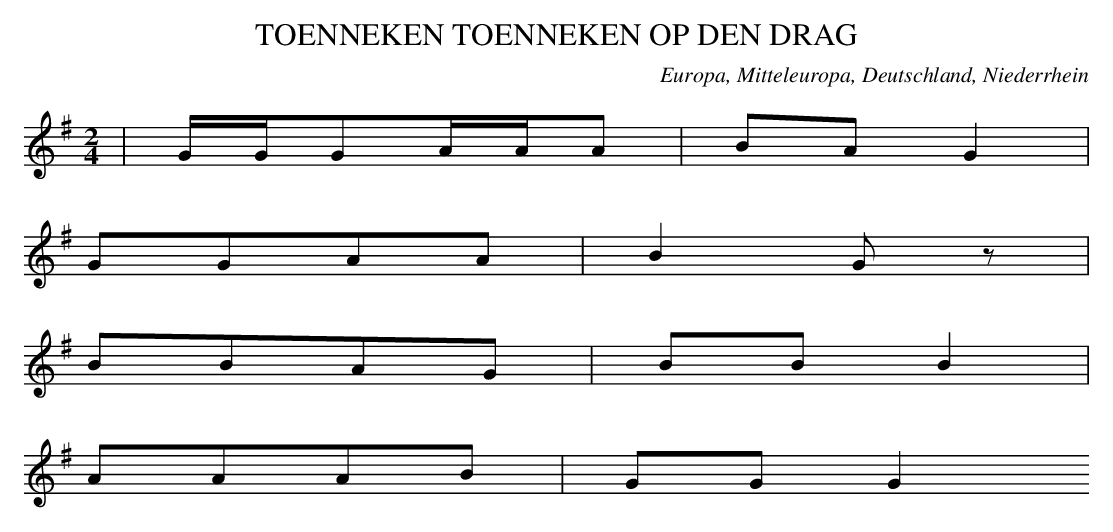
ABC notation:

X:1
T: TOENNEKEN TOENNEKEN OP DEN DRAG
O: Europa, Mitteleuropa, Deutschland, Niederrhein
M: 2/4
L: 1/16
K: G
 | GGG2AAA2 | B2A2G4 |
G2G2A2A2 | B4G2z2 |
B2B2A2G2 | B2B2B4 |
A2A2A2B2 | G2G2G4
